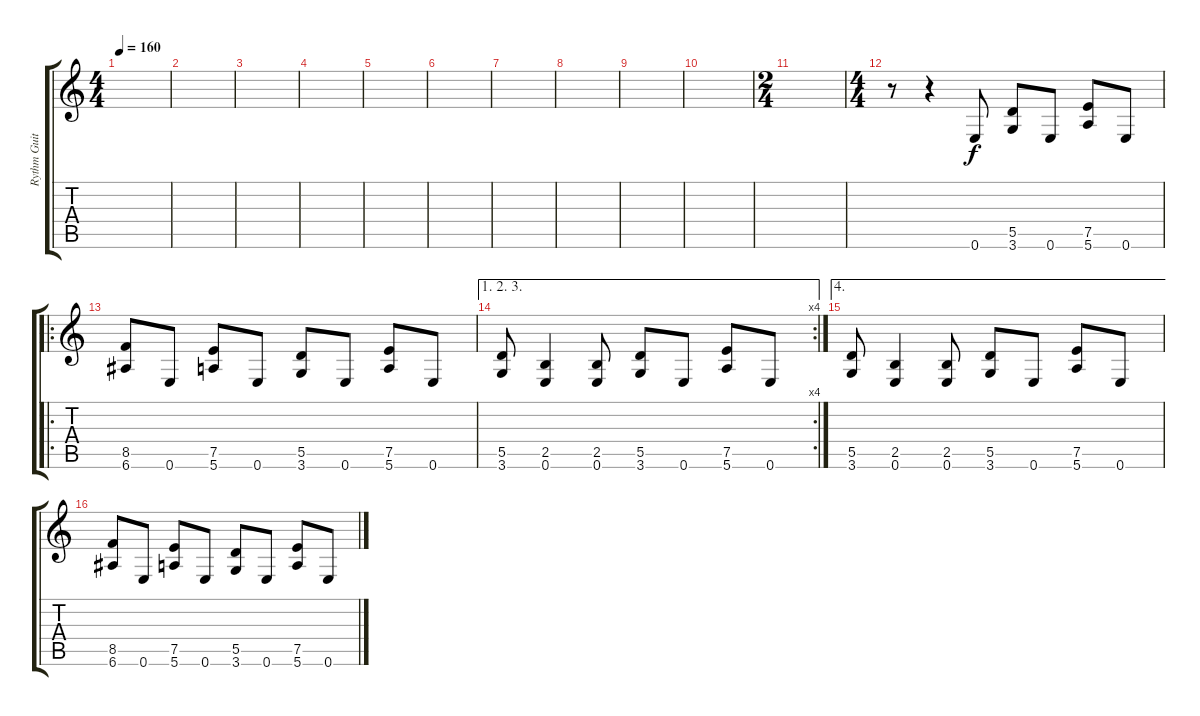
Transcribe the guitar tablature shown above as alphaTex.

\track ("Rythm Guitar" "Rythm Guit") {instrument overdrivenguitar}
\staff {score tabs}
\tuning (E4 B3 G3 D3 A2 E2) {hide}
\ts (4 4)
\tempo 160
\clef g2
\ks c
|
|
|
|
|
|
|
|
|
|
\ts (2 4)
|
\ts (4 4)
r.8 r.4 0.6.8 (5.5 3.6).8 0.6.8 (7.5 5.6).8 0.6.8 |
\ro
(8.5 6.6).8 0.6.8 (7.5 5.6).8 0.6.8 (5.5 3.6).8 0.6.8 (7.5 5.6).8 0.6.8 |
\ae (1 2 3)
\rc 4
(5.5 3.6).8 (2.5 0.6).4 (2.5 0.6).8 (5.5 3.6).8 0.6.8 (7.5 5.6).8 0.6.8 |
\ae 4
(5.5 3.6).8 (2.5 0.6).4 (2.5 0.6).8 (5.5 3.6).8 0.6.8 (7.5 5.6).8 0.6.8 |
(8.5 6.6).8 0.6.8 (7.5 5.6).8 0.6.8 (5.5 3.6).8 0.6.8 (7.5 5.6).8 0.6.8
